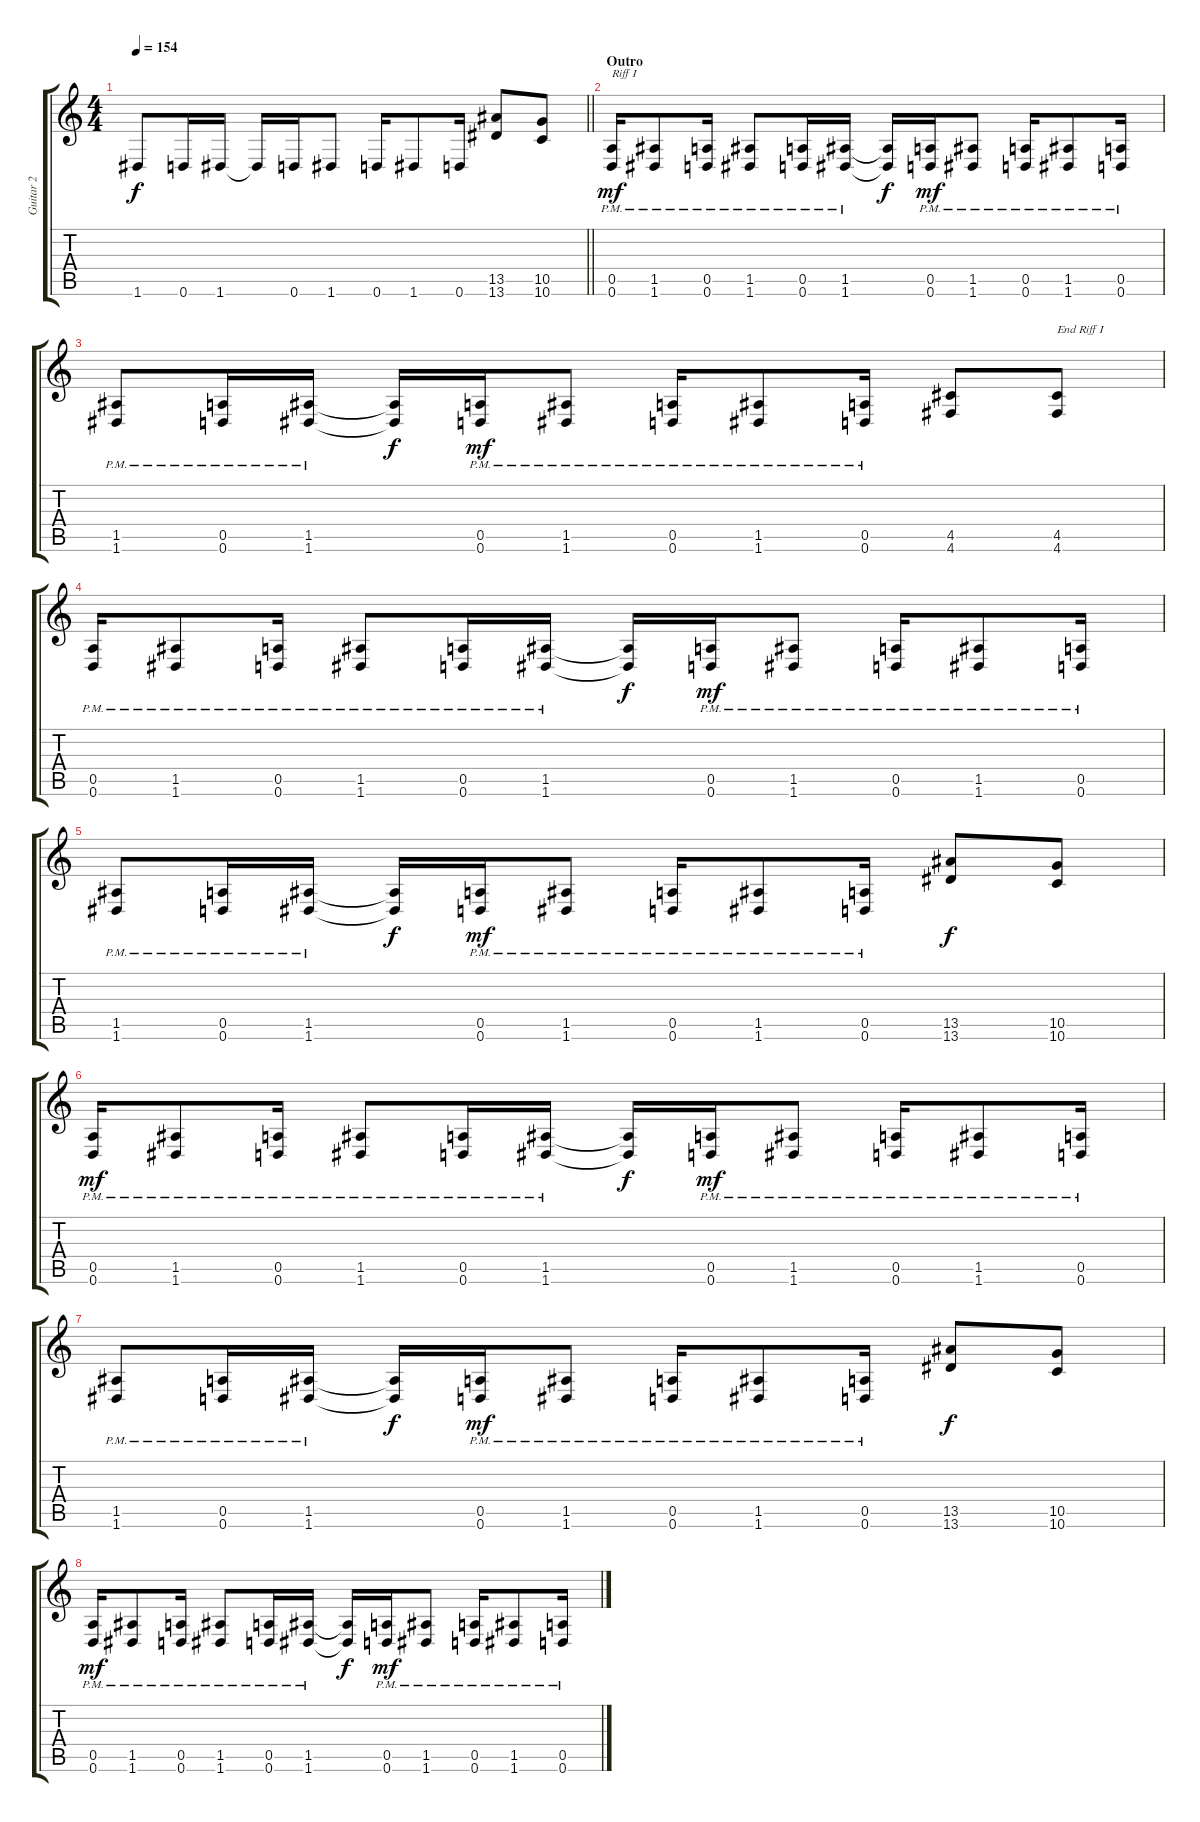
\track ("Guitar 2" "Guitar 2") {instrument distortionguitar}
\staff {score tabs}
\tuning (E4 B3 G3 D3 A2 D2) {hide}
\ts (4 4)
\tempo 154
\clef g2
\barLineRight lightlight
\ks c
1.6.8{dy f} 0.6.16 1.6.16 1.6{t}.16 0.6.16 1.6.8 0.6.16 1.6.8 0.6.16 (13.5 13.6).8 (10.5 10.6).8 |
\section ("" "Outro")
(0.5{pm} 0.6{pm}).16{txt "Riff I" dy mf} (1.5{pm} 1.6{pm}).8 (0.5{pm} 0.6{pm}).16 (1.5{pm} 1.6{pm}).8 (0.5{pm} 0.6{pm}).16 (1.5{pm} 1.6{pm}).16 (1.5{t} 1.6{t}).16{dy f} (0.5{pm} 0.6{pm}).16{dy mf} (1.5{pm} 1.6{pm}).8 (0.5{pm} 0.6{pm}).16 (1.5{pm} 1.6{pm}).8 (0.5{pm} 0.6{pm}).16 |
(1.5{pm} 1.6{pm}).8 (0.5{pm} 0.6{pm}).16 (1.5{pm} 1.6{pm}).16 (1.5{t} 1.6{t}).16{dy f} (0.5{pm} 0.6{pm}).16{dy mf} (1.5{pm} 1.6{pm}).8 (0.5{pm} 0.6{pm}).16 (1.5{pm} 1.6{pm}).8 (0.5{pm} 0.6{pm}).16 (4.5 4.6).8 (4.5 4.6).8{txt "End Riff I"} |
(0.5{pm} 0.6{pm}).16 (1.5{pm} 1.6{pm}).8 (0.5{pm} 0.6{pm}).16 (1.5{pm} 1.6{pm}).8 (0.5{pm} 0.6{pm}).16 (1.5{pm} 1.6{pm}).16 (1.5{t} 1.6{t}).16{dy f} (0.5{pm} 0.6{pm}).16{dy mf} (1.5{pm} 1.6{pm}).8 (0.5{pm} 0.6{pm}).16 (1.5{pm} 1.6{pm}).8 (0.5{pm} 0.6{pm}).16 |
(1.5{pm} 1.6{pm}).8 (0.5{pm} 0.6{pm}).16 (1.5{pm} 1.6{pm}).16 (1.5{t} 1.6{t}).16{dy f} (0.5{pm} 0.6{pm}).16{dy mf} (1.5{pm} 1.6{pm}).8 (0.5{pm} 0.6{pm}).16 (1.5{pm} 1.6{pm}).8 (0.5{pm} 0.6{pm}).16 (13.5 13.6).8{dy f} (10.5 10.6).8 |
(0.5{pm} 0.6{pm}).16{dy mf} (1.5{pm} 1.6{pm}).8 (0.5{pm} 0.6{pm}).16 (1.5{pm} 1.6{pm}).8 (0.5{pm} 0.6{pm}).16 (1.5{pm} 1.6{pm}).16 (1.5{t} 1.6{t}).16{dy f} (0.5{pm} 0.6{pm}).16{dy mf} (1.5{pm} 1.6{pm}).8 (0.5{pm} 0.6{pm}).16 (1.5{pm} 1.6{pm}).8 (0.5{pm} 0.6{pm}).16 |
(1.5{pm} 1.6{pm}).8 (0.5{pm} 0.6{pm}).16 (1.5{pm} 1.6{pm}).16 (1.5{t} 1.6{t}).16{dy f} (0.5{pm} 0.6{pm}).16{dy mf} (1.5{pm} 1.6{pm}).8 (0.5{pm} 0.6{pm}).16 (1.5{pm} 1.6{pm}).8 (0.5 0.6{pm}).16 (13.5 13.6).8{dy f} (10.5 10.6).8 |
(0.5{pm} 0.6{pm}).16{dy mf} (1.5{pm} 1.6{pm}).8 (0.5{pm} 0.6{pm}).16 (1.5{pm} 1.6{pm}).8 (0.5{pm} 0.6{pm}).16 (1.5{pm} 1.6{pm}).16 (1.5{t} 1.6{t}).16{dy f} (0.5{pm} 0.6{pm}).16{dy mf} (1.5{pm} 1.6{pm}).8 (0.5{pm} 0.6{pm}).16 (1.5{pm} 1.6{pm}).8 (0.5{pm} 0.6{pm}).16
